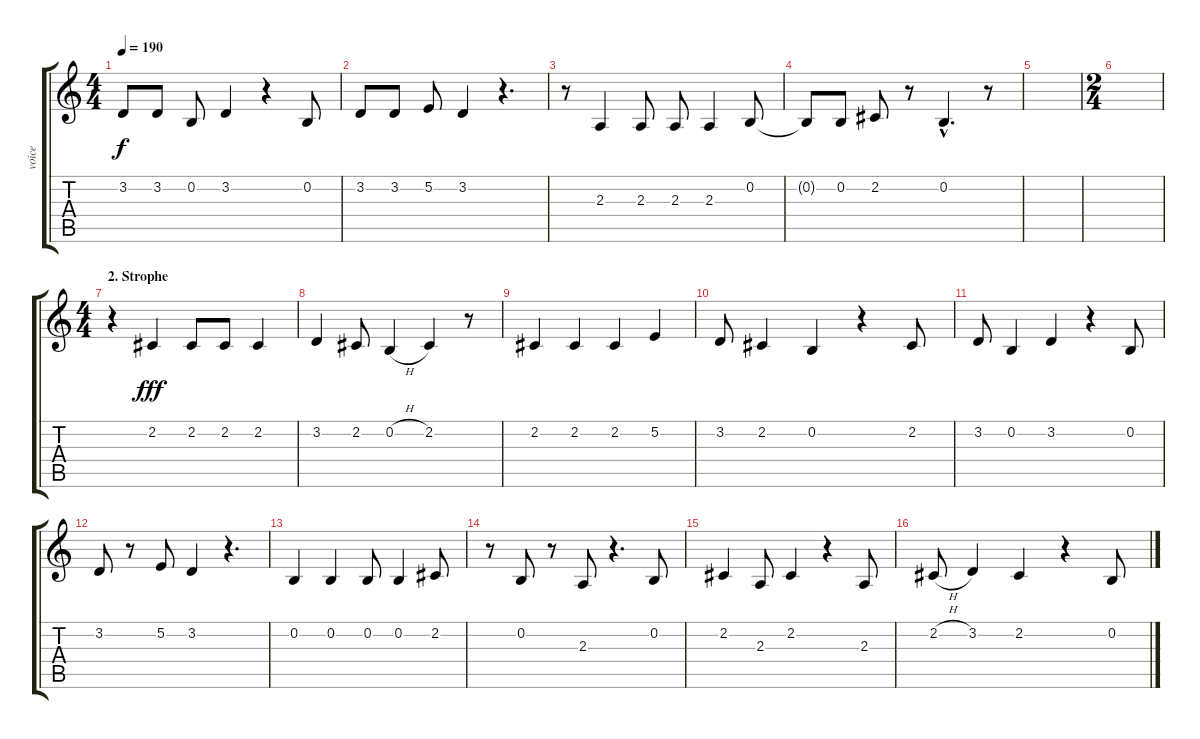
\track ("voice" "voice") {instrument lead8bassandlead}
\staff {score tabs}
\tuning (E4 B3 G3 D3 A2 E2) {hide}
\ts (4 4)
\tempo 190
\clef g2
\ks c
3.2.8{dy f} 3.2.8 0.2.8 3.2.4 r.4 0.2.8 |
3.2.8 3.2.8 5.2.8 3.2.4 r.4{d} |
r.8 2.3.4 2.3.8 2.3.8 2.3.4 0.2.8 |
0.2{t}.8 0.2.8 2.2.8 r.8 0.2{hac}.4{d} r.8 |
|
\ts (2 4)
\section ("" "")
|
\ts (4 4)
\section ("" "2. Strophe")
r.4 2.2.4{dy fff volume 16 instrument lead8bassandlead} 2.2.8 2.2.8 2.2.4 |
3.2.4 2.2.8 0.2{h}.4 2.2.4 r.8 |
2.2.4 2.2.4 2.2.4 5.2.4 |
3.2.8 2.2.4 0.2.4 r.4 2.2.8 |
3.2.8 0.2.4 3.2.4 r.4 0.2.8 |
3.2.8 r.8 5.2.8 3.2.4 r.4{d} |
0.2.4 0.2.4 0.2.8 0.2.4 2.2.8 |
r.8 0.2.8 r.8 2.3.8 r.4{d} 0.2.8 |
2.2.4 2.3.8 2.2.4 r.4 2.3.8 |
2.2{h}.8 3.2.4 2.2.4 r.4 0.2.8
